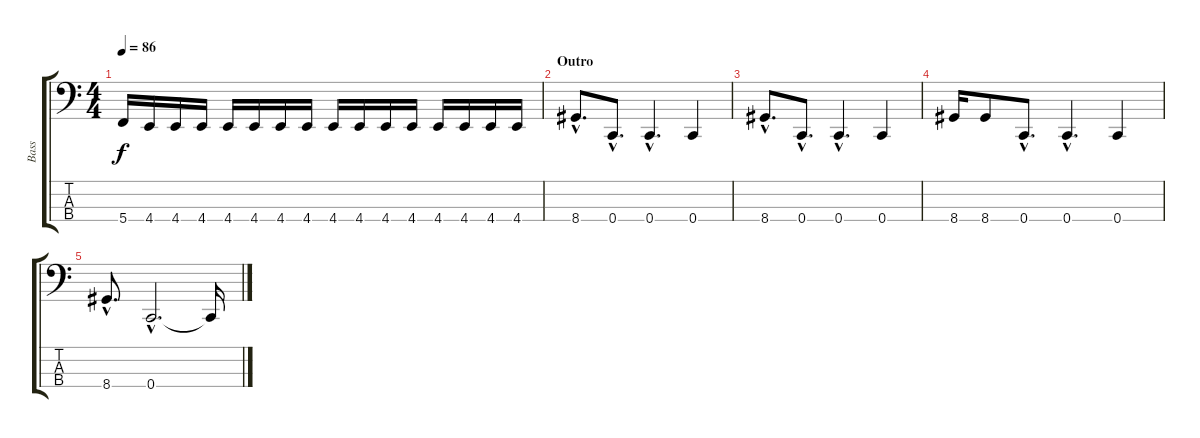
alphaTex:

\track ("Bass" "Bass") {instrument electricbassfinger}
\staff {score tabs}
\tuning (F2 C2 G1 C1) {hide}
\ts (4 4)
\tempo 86
\clef f4
\ks c
5.4.16{dy f} 4.4.16 4.4.16 4.4.16 4.4.16 4.4.16 4.4.16 4.4.16 4.4.16 4.4.16 4.4.16 4.4.16 4.4.16 4.4.16 4.4.16 4.4.16 |
\section ("" "Outro")
8.4{hac}.8{d} 0.4{hac}.8{d} 0.4{hac}.4{d} 0.4.4 |
8.4{hac}.8{d} 0.4{hac}.8{d} 0.4{hac}.4{d} 0.4.4 |
8.4.16 8.4.8 0.4{hac}.8{d} 0.4{hac}.4{d} 0.4.4 |
8.4{hac}.8{d} 0.4{hac}.2{d} 0.4{t}.16
